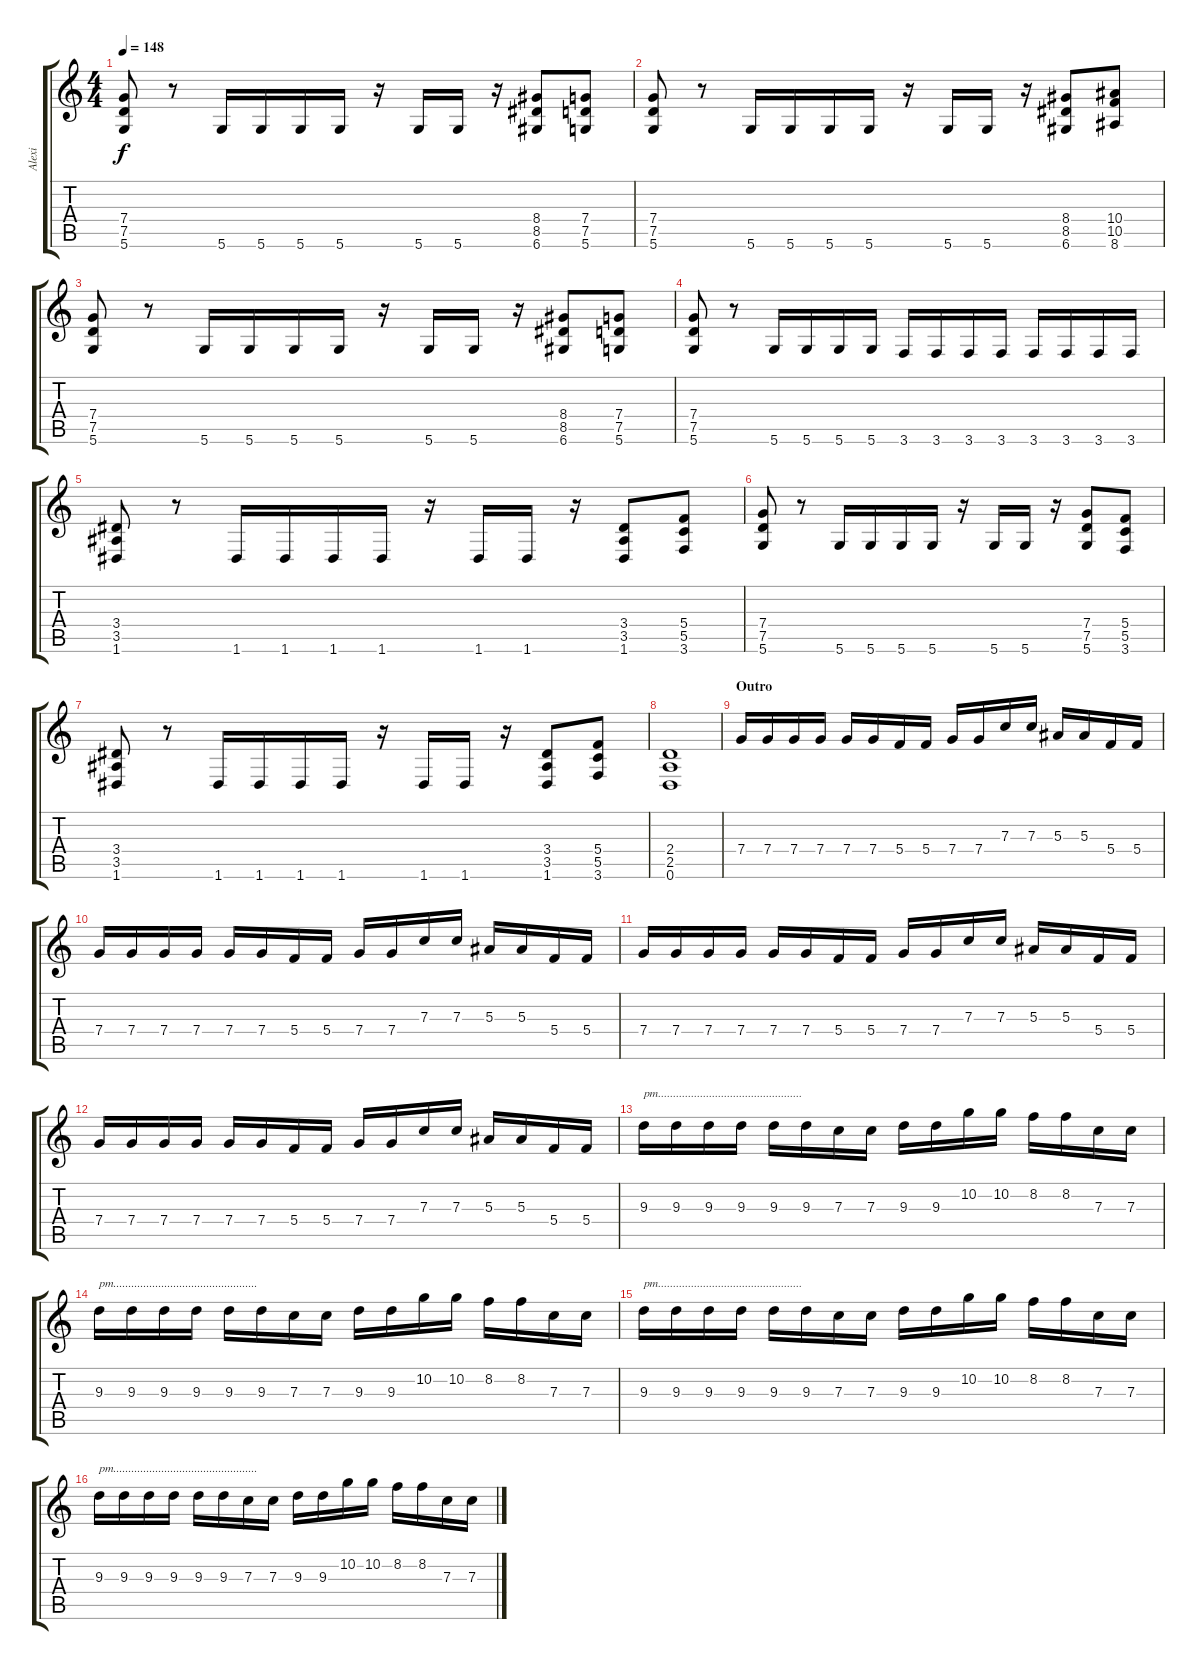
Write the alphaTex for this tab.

\track ("Alexi" "Alexi") {instrument overdrivenguitar}
\staff {score tabs}
\tuning (D4 A3 F3 C3 G2 D2) {hide}
\ts (4 4)
\tempo 148
\clef g2
\ks c
(7.4 7.5 5.6).8{dy f} r.8 5.6.16 5.6.16 5.6.16 5.6.16 r.16 5.6.16 5.6.16 r.16 (8.4 8.5 6.6).8 (7.4 7.5 5.6).8 |
(7.4 7.5 5.6).8 r.8 5.6.16 5.6.16 5.6.16 5.6.16 r.16 5.6.16 5.6.16 r.16 (8.4 8.5 6.6).8 (10.4 10.5 8.6).8 |
(7.4 7.5 5.6).8 r.8 5.6.16 5.6.16 5.6.16 5.6.16 r.16 5.6.16 5.6.16 r.16 (8.4 8.5 6.6).8 (7.4 7.5 5.6).8 |
(7.4 7.5 5.6).8 r.8 5.6.16 5.6.16 5.6.16 5.6.16 3.6.16 3.6.16 3.6.16 3.6.16 3.6.16 3.6.16 3.6.16 3.6.16 |
(3.4 3.5 1.6).8 r.8 1.6.16 1.6.16 1.6.16 1.6.16 r.16 1.6.16 1.6.16 r.16 (3.4 3.5 1.6).8 (5.4 5.5 3.6).8 |
(7.4 7.5 5.6).8 r.8 5.6.16 5.6.16 5.6.16 5.6.16 r.16 5.6.16 5.6.16 r.16 (7.4 7.5 5.6).8 (5.4 5.5 3.6).8 |
(3.4 3.5 1.6).8 r.8 1.6.16 1.6.16 1.6.16 1.6.16 r.16 1.6.16 1.6.16 r.16 (3.4 3.5 1.6).8 (5.4 5.5 3.6).8 |
(2.4 2.5 0.6).1 |
\section ("" "Outro")
7.4.16 7.4.16 7.4.16 7.4.16 7.4.16 7.4.16 5.4.16 5.4.16 7.4.16 7.4.16 7.3.16 7.3.16 5.3.16 5.3.16 5.4.16 5.4.16 |
7.4.16 7.4.16 7.4.16 7.4.16 7.4.16 7.4.16 5.4.16 5.4.16 7.4.16 7.4.16 7.3.16 7.3.16 5.3.16 5.3.16 5.4.16 5.4.16 |
7.4.16 7.4.16 7.4.16 7.4.16 7.4.16 7.4.16 5.4.16 5.4.16 7.4.16 7.4.16 7.3.16 7.3.16 5.3.16 5.3.16 5.4.16 5.4.16 |
7.4.16 7.4.16 7.4.16 7.4.16 7.4.16 7.4.16 5.4.16 5.4.16 7.4.16 7.4.16 7.3.16 7.3.16 5.3.16 5.3.16 5.4.16 5.4.16 |
9.3.16{txt "pm................................................"} 9.3.16 9.3.16 9.3.16 9.3.16 9.3.16 7.3.16 7.3.16 9.3.16 9.3.16 10.2.16 10.2.16 8.2.16 8.2.16 7.3.16 7.3.16 |
9.3.16{txt "pm................................................"} 9.3.16 9.3.16 9.3.16 9.3.16 9.3.16 7.3.16 7.3.16 9.3.16 9.3.16 10.2.16 10.2.16 8.2.16 8.2.16 7.3.16 7.3.16 |
9.3.16{txt "pm................................................"} 9.3.16 9.3.16 9.3.16 9.3.16 9.3.16 7.3.16 7.3.16 9.3.16 9.3.16 10.2.16 10.2.16 8.2.16 8.2.16 7.3.16 7.3.16 |
9.3.16{txt "pm................................................"} 9.3.16 9.3.16 9.3.16 9.3.16 9.3.16 7.3.16 7.3.16 9.3.16 9.3.16 10.2.16 10.2.16 8.2.16 8.2.16 7.3.16 7.3.16
